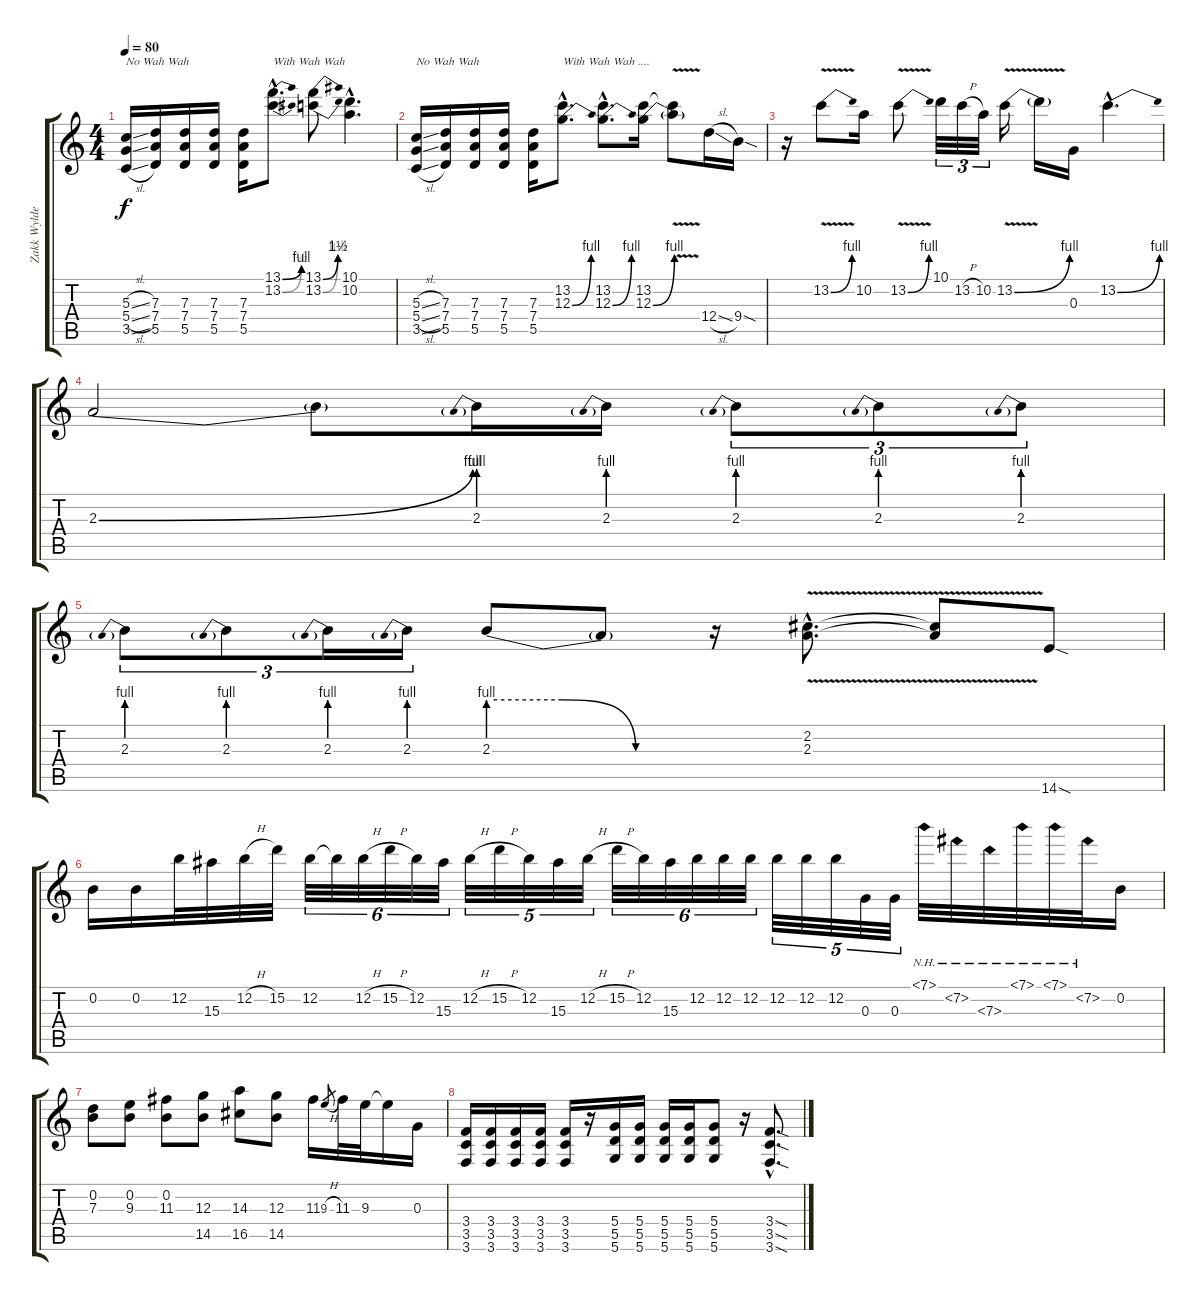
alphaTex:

\track ("Zakk Wylde (Overdriven Guitar)" "Zakk Wylde") {instrument overdrivenguitar}
\staff {score tabs}
\tuning (E4 B3 G3 D3 A2 D2) {hide}
\ts (4 4)
\tempo 80
\clef g2
\ks c
(5.3{sl} 5.4{sl} 3.5{sl}).16{txt "No Wah Wah" dy f} (7.3 7.4 5.5).16 (7.3 7.4 5.5).16 (7.3 7.4 5.5).16 (7.3 7.4 5.5).16 (13.1{be (bend 0 0 60 4) hac} 13.2{be (bend 0 0 60 2) hac}).8{d txt "With Wah Wah"} (13.1{be (bend 0 0 60 6)} 13.2{be (bend 0 0 60 4)}).8 (10.1{hac} 10.2{hac}).4{d} |
(5.3{sl} 5.4{sl} 3.5{sl}).16{txt "No Wah Wah"} (7.3 7.4 5.5).16 (7.3 7.4 5.5).16 (7.3 7.4 5.5).16 (7.3 7.4 5.5).16 (13.2{hac} 12.3{be (bend 0 0 60 4) hac}).8{d txt "With Wah Wah ...."} (13.2{hac} 12.3{be (bend 0 0 60 4) hac}).8{d} (13.2 12.3{be (bend 0 0 60 4)}).16 (13.2{v t} 12.3{v t}).8 12.4{sl}.16 9.4{sod}.16 |
r.16 13.2{be (bend 0 0 60 4) v}.8 10.2.16 13.2{be (bend 0 0 60 4) v}.8 10.1.32{tu (3 2)} 13.2{h}.32{tu (3 2)} 10.2.32{tu (3 2)} 13.2{be (bend 0 0 60 4) v}.16 13.2{t}.16 0.3.16 13.2{be (bend 0 0 60 4) hac}.4{d} |
2.3{be (bend 0 0 60 4)}.2 2.3{t}.8 2.3{be (prebend 0 4 60 4)}.16 2.3{be (prebend 0 4 60 4)}.16 2.3{be (prebend 0 4 60 4)}.8{tu (3 2)} 2.3{be (prebend 0 4 60 4)}.8{tu (3 2)} 2.3{be (prebend 0 4 60 4)}.8{tu (3 2)} |
2.3{be (prebend 0 4 60 4)}.8{tu (3 2)} 2.3{be (prebend 0 4 60 4)}.8{tu (3 2)} 2.3{be (prebend 0 4 60 4)}.16{tu (3 2)} 2.3{be (prebend 0 4 60 4)}.16{tu (3 2)} 2.3{be (custom 0 4 20 4 40 0 60 0)}.8 2.3{t}.8 r.16 (2.2{v hac} 2.3{v hac}).8{d} (2.2{t} 2.3{t}).8 14.6{sod}.8 |
0.2.16 0.2.16 12.2.32 15.3.32 12.2{h}.32 15.2.32 12.2.32{tu (6 4)} 12.2{t}.32{tu (6 4)} 12.2{h}.32{tu (6 4)} 15.2{h}.32{tu (6 4)} 12.2.32{tu (6 4)} 15.3.32{tu (6 4)} 12.2{h}.32{tu (5 4)} 15.2{h}.32{tu (5 4)} 12.2.32{tu (5 4)} 15.3.32{tu (5 4)} 12.2{h}.32{tu (5 4)} 15.2{h}.32{tu (6 4)} 12.2.32{tu (6 4)} 15.3.32{tu (6 4)} 12.2.32{tu (6 4)} 12.2.32{tu (6 4)} 12.2.32{tu (6 4)} 12.2.32{tu (5 4)} 12.2.32{tu (5 4)} 12.2.32{tu (5 4)} 0.3.32{tu (5 4)} 0.3.32{tu (5 4)} 7.1{nh}.32 7.2{nh}.32 7.3{nh}.32 7.1{nh}.32 7.1{nh}.32 7.2{nh}.32 0.2.16 |
(0.2 7.3).8 (0.2 9.3).8 (0.2 11.3).8 (12.3 14.5).8 (14.3 16.5).8 (12.3 14.5).8 11.3.16 9.3{h}.8{gr} 11.3.32 9.3.32 9.3{t}.16 0.3.16 |
(3.4 3.5 3.6).16 (3.4 3.5 3.6).16 (3.4 3.5 3.6).16 (3.4 3.5 3.6).16 (3.4 3.5 3.6).16 r.16 (5.4 5.5 5.6).16 (5.4 5.5 5.6).16 (5.4 5.5 5.6).16 (5.4 5.5 5.6).16 (5.4 5.5 5.6).8 r.16 (3.4{sod hac} 3.5{sod hac} 3.6{sod hac}).8{d}
